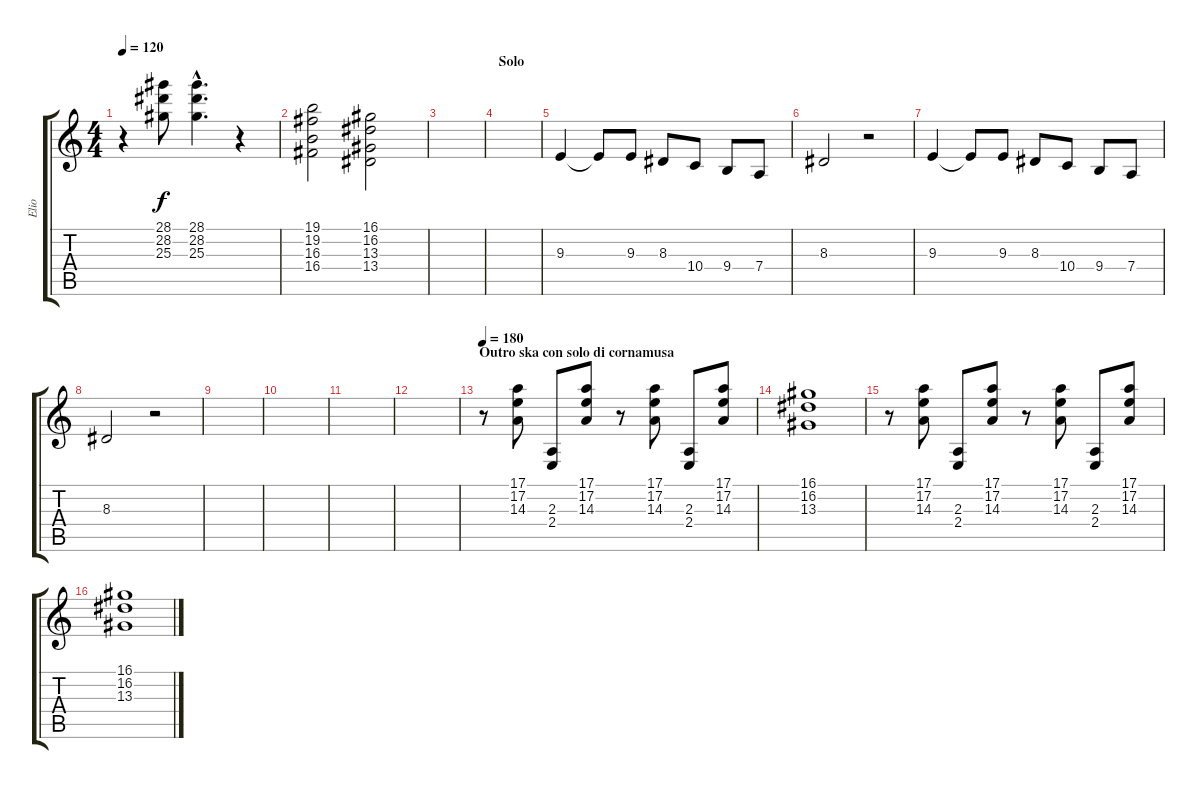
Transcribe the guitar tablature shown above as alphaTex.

\track ("Elio" "Elio") {instrument drawbarorgan}
\staff {score tabs}
\tuning (E4 B3 G3 D3 A2 E2) {hide}
\ts (4 4)
\tempo 120
\clef g2
\ks c
r.4{dy f} (28.1 28.2 25.3).8 (28.1{hac} 28.2{hac} 25.3).4{d} r.4 |
(19.1 19.2 16.3 16.4).2 (16.1 16.2 13.3 13.4).2 |
|
\section ("" "Solo")
|
9.3.4{instrument accordion} 9.3{t}.8 9.3.8 8.3.8 10.4.8 9.4.8 7.4.8 |
8.3.2 r.2 |
9.3.4 9.3{t}.8 9.3.8 8.3.8 10.4.8 9.4.8 7.4.8 |
8.3.2 r.2 |
|
|
|
|
\section ("" "Outro ska con solo di cornamusa")
\tempo 180
r.8{instrument drawbarorgan} (17.1 17.2 14.3).8 (2.3 2.4).8 (17.1 17.2 14.3).8 r.8 (17.1 17.2 14.3).8 (2.3 2.4).8 (17.1 17.2 14.3).8 |
(16.1 16.2 13.3).1 |
r.8{instrument drawbarorgan} (17.1 17.2 14.3).8 (2.3 2.4).8 (17.1 17.2 14.3).8 r.8 (17.1 17.2 14.3).8 (2.3 2.4).8 (17.1 17.2 14.3).8 |
(16.1 16.2 13.3).1
